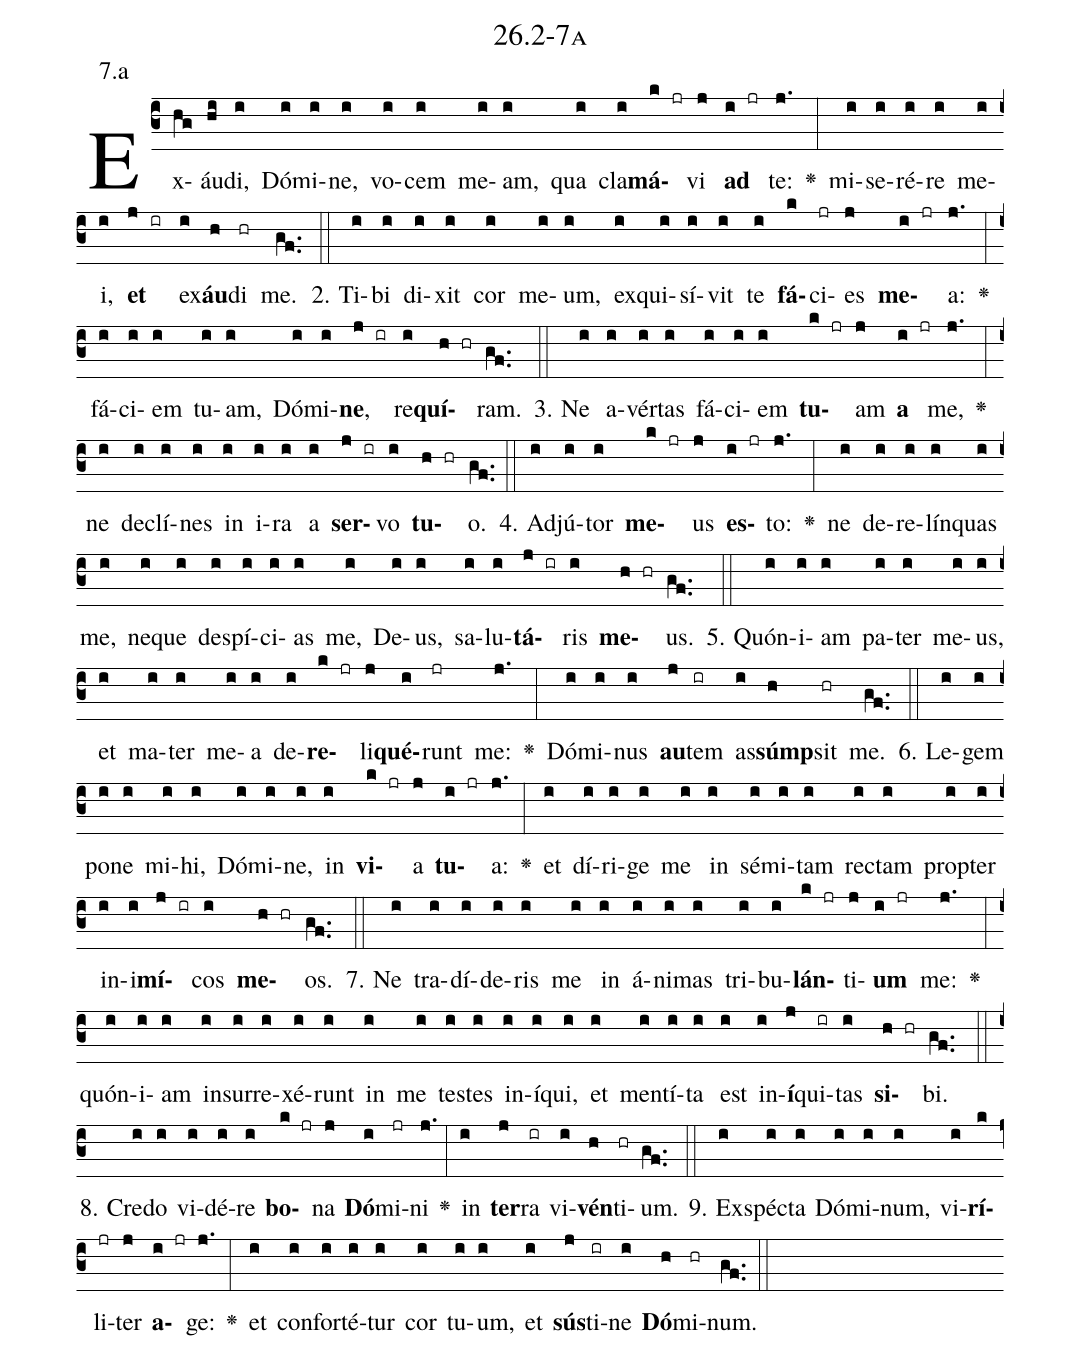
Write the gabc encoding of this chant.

name: 26.2-7a;
annotation: 7.a;
%%
(c3)Ex(hg)áu(hi)di,(i) Dó(i)mi(i)ne,(i) vo(i)cem(i) me(i)am,(i) qua(i) cla(i)<b>má</b>(k jr)vi(j) <b>ad</b>(i jr) te:(j.) <v>\greheightstar</v>(:) mi(i)se(i)ré(i)re(i) me(i)i,(i) <b>et</b>(j ir) ex(i)<b>áu</b>(h)di(hr) me.(gf..) (::)
2. Ti(i)bi(i) di(i)xit(i) cor(i) me(i)um,(i) ex(i)qui(i)sí(i)vit(i) te(i) <b>fá</b>(k)ci(jr)es(j) <b>me</b>(i jr)a:(j.) <v>\greheightstar</v>(:) fá(i)ci(i)em(i) tu(i)am,(i) Dó(i)mi(i)<b>ne</b>,(j ir) re(i)<b>quí</b>(h hr)ram.(gf..) (::)
3. Ne(i) a(i)vér(i)tas(i) fá(i)ci(i)em(i) <b>tu</b>(k jr)am(j) <b>a</b>(i jr) me,(j.) <v>\greheightstar</v>(:) ne(i) de(i)clí(i)nes(i) in(i) i(i)ra(i) a(i) <b>ser</b>(j ir)vo(i) <b>tu</b>(h hr)o.(gf..) (::)
4. Ad(i)jú(i)tor(i) <b>me</b>(k jr)us(j) <b>es</b>(i jr)to:(j.) <v>\greheightstar</v>(:) ne(i) de(i)re(i)lín(i)quas(i) me,(i) ne(i)que(i) de(i)spí(i)ci(i)as(i) me,(i) De(i)us,(i) sa(i)lu(i)<b>tá</b>(j ir)ris(i) <b>me</b>(h hr)us.(gf..) (::)
5. Quón(i)i(i)am(i) pa(i)ter(i) me(i)us,(i) et(i) ma(i)ter(i) me(i)a(i) de(i)<b>re</b>(k jr)li(j)<b>qué</b>(i)runt(jr) me:(j.) <v>\greheightstar</v>(:) Dó(i)mi(i)nus(i) <b>au</b>(j)tem(ir) as(i)<b>súmp</b>(h)sit(hr) me.(gf..) (::)
6. Le(i)gem(i) po(i)ne(i) mi(i)hi,(i) Dó(i)mi(i)ne,(i) in(i) <b>vi</b>(k jr)a(j) <b>tu</b>(i jr)a:(j.) <v>\greheightstar</v>(:) et(i) dí(i)ri(i)ge(i) me(i) in(i) sé(i)mi(i)tam(i) rec(i)tam(i) prop(i)ter(i) in(i)i(i)<b>mí</b>(j ir)cos(i) <b>me</b>(h hr)os.(gf..) (::)
7. Ne(i) tra(i)dí(i)de(i)ris(i) me(i) in(i) á(i)ni(i)mas(i) tri(i)bu(i)<b>lán</b>(k jr)ti(j)<b>um</b>(i jr) me:(j.) <v>\greheightstar</v>(:) quón(i)i(i)am(i) in(i)sur(i)re(i)xé(i)runt(i) in(i) me(i) tes(i)tes(i) in(i)í(i)qui,(i) et(i) men(i)tí(i)ta(i) est(i) in(i)<b>í</b>(j)qui(ir)tas(i) <b>si</b>(h hr)bi.(gf..) (::)
8. Cre(i)do(i) vi(i)dé(i)re(i) <b>bo</b>(k jr)na(j) <b>Dó</b>(i)mi(jr)ni(j.) <v>\greheightstar</v>(:) in(i) <b>ter</b>(j)ra(ir) vi(i)<b>vén</b>(h)ti(hr)um.(gf..) (::)
9. Ex(i)spéc(i)ta(i) Dó(i)mi(i)num,(i) vi(i)<b>rí</b>(k)li(jr)ter(j) <b>a</b>(i jr)ge:(j.) <v>\greheightstar</v>(:) et(i) con(i)for(i)té(i)tur(i) cor(i) tu(i)um,(i) et(i) <b>sús</b>(j)ti(ir)ne(i) <b>Dó</b>(h)mi(hr)num.(gf..) (::)
